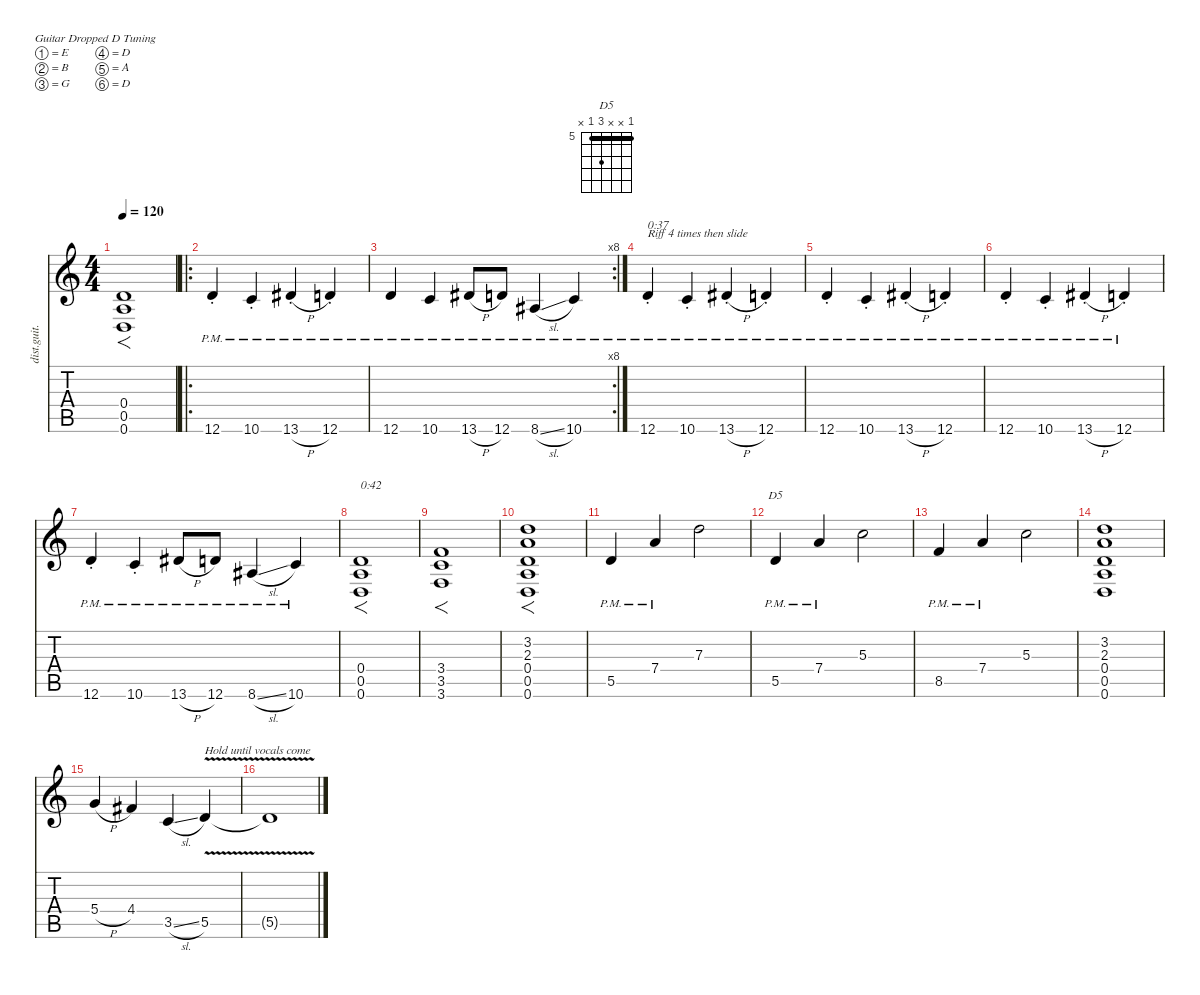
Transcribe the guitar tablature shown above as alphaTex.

\defaultSystemsLayout 4
\hideDynamics
\bracketExtendMode nobrackets
\otherSystemsTrackNameOrientation horizontal
\track ("Distortion Guitar" "dist.guit.") {instrument distortionguitar}
\staff {score tabs}
\tuning (E4 B3 G3 D3 A2 D2)
\chord ("D5" 5 x x 7 5 x) {firstfret 5 showfingering false barre 5}
\ts (4 4)
\tempo 120
\clef g2
\ks c
(0.6 0.5 0.4).1{f dy mf instrument distortionguitar beam Up} |
\ro
12.6{pm st}.4{beam Up} 10.6{pm st}.4{beam Up} 13.6{h pm st acc #}.4{beam Up} 12.6{pm st}.4{beam Up} |
\rc 8
12.6{pm}.4{beam Up} 10.6{pm}.4{beam Up} 13.6{h pm acc #}.8{beam Up} 12.6{pm}.8{beam Up} 8.6{sl pm acc #}.4{beam Up} 10.6{pm}.4{beam Up} |
12.6{pm st}.4{txt "0:37\nRiff 4 times then slide" beam Up} 10.6{pm st}.4{beam Up} 13.6{h pm st acc #}.4{beam Up} 12.6{pm st}.4{beam Up} |
12.6{pm st}.4{beam Up} 10.6{pm st}.4{beam Up} 13.6{h pm st acc #}.4{beam Up} 12.6{pm st}.4{beam Up} |
12.6{pm st}.4{beam Up} 10.6{pm st}.4{beam Up} 13.6{h pm st acc #}.4{beam Up} 12.6{pm st}.4{beam Up} |
12.6{pm st}.4{beam Up} 10.6{pm st}.4{beam Up} 13.6{h pm acc #}.8{beam Up} 12.6{pm}.8{beam Up} 8.6{sl pm acc #}.4{beam Up} 10.6{pm}.4{beam Up} |
(0.6 0.5 0.4).1{f txt "0:42" beam Up} |
(3.6 3.5 3.4).1{f beam Up} |
(3.2 2.3 0.6 0.5 0.4).1{f beam Up} |
5.5{pm}.4{beam Up} 7.4{pm}.4{beam Up} 7.3.2{beam Down} |
5.5{pm}.4{ch "D5" beam Up} 7.4{pm}.4{beam Up} 5.3.2{beam Down} |
8.5{pm}.4{beam Up} 7.4{pm}.4{beam Up} 5.3.2{beam Down} |
(3.2 2.3 0.6 0.5 0.4).1{beam Up} |
5.4{h}.4{beam Up} 4.4{acc #}.4{beam Up} 3.5{sl}.4{beam Up} 5.5{v}.4{txt "Hold until vocals come" beam Up} |
5.5{v t}.1{beam Up}
